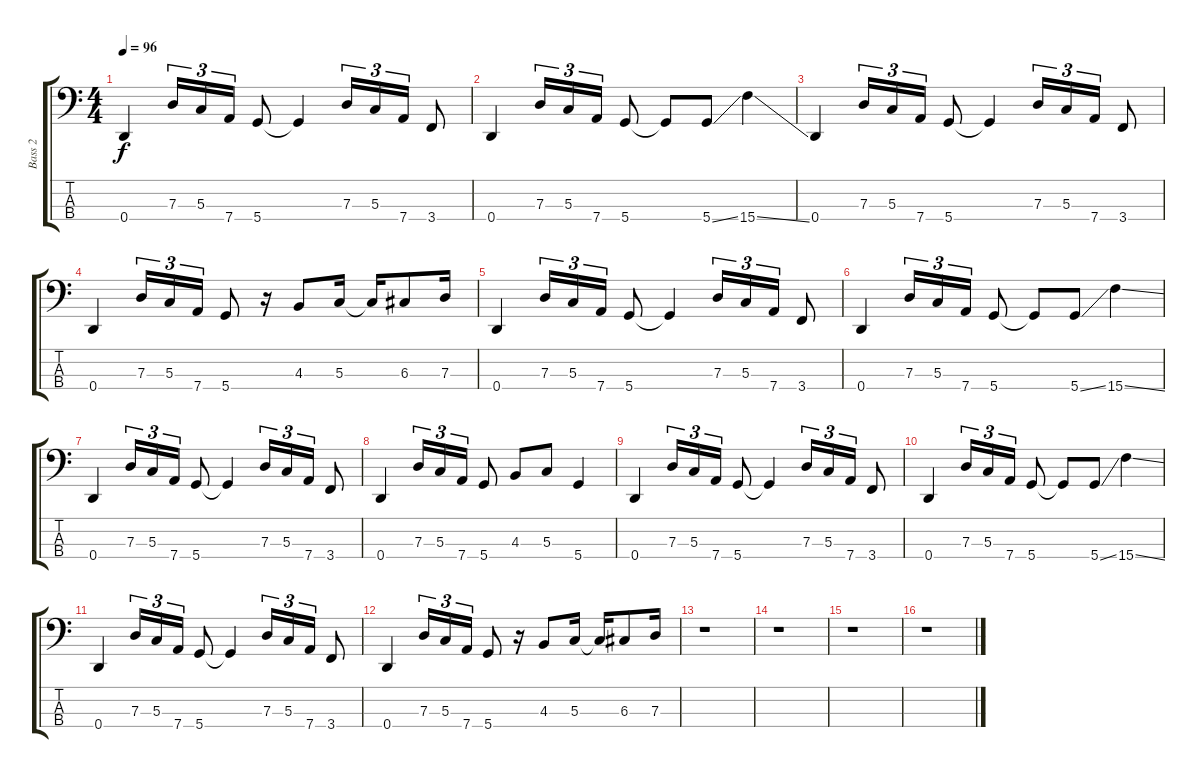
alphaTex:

\track ("Bass 2" "Bass 2") {instrument electricbassfinger}
\staff {score tabs}
\tuning (F2 C2 G1 D1) {hide}
\ts (4 4)
\tempo 96
\clef f4
\ks c
0.4.4{dy f} 7.3.16{tu (3 2)} 5.3.16{tu (3 2)} 7.4.16{tu (3 2)} 5.4.8 5.4{t}.4 7.3.16{tu (3 2)} 5.3.16{tu (3 2)} 7.4.16{tu (3 2)} 3.4.8 |
0.4.4 7.3.16{tu (3 2)} 5.3.16{tu (3 2)} 7.4.16{tu (3 2)} 5.4.8 5.4{t}.8 5.4{ss}.8 15.4{ss}.4 |
0.4.4 7.3.16{tu (3 2)} 5.3.16{tu (3 2)} 7.4.16{tu (3 2)} 5.4.8 5.4{t}.4 7.3.16{tu (3 2)} 5.3.16{tu (3 2)} 7.4.16{tu (3 2)} 3.4.8 |
0.4.4 7.3.16{tu (3 2)} 5.3.16{tu (3 2)} 7.4.16{tu (3 2)} 5.4.8 r.16 4.3.8 5.3.16 5.3{t}.16 6.3.8 7.3.16 |
0.4.4 7.3.16{tu (3 2)} 5.3.16{tu (3 2)} 7.4.16{tu (3 2)} 5.4.8 5.4{t}.4 7.3.16{tu (3 2)} 5.3.16{tu (3 2)} 7.4.16{tu (3 2)} 3.4.8 |
0.4.4 7.3.16{tu (3 2)} 5.3.16{tu (3 2)} 7.4.16{tu (3 2)} 5.4.8 5.4{t}.8 5.4{ss}.8 15.4{ss}.4 |
0.4.4 7.3.16{tu (3 2)} 5.3.16{tu (3 2)} 7.4.16{tu (3 2)} 5.4.8 5.4{t}.4 7.3.16{tu (3 2)} 5.3.16{tu (3 2)} 7.4.16{tu (3 2)} 3.4.8 |
0.4.4 7.3.16{tu (3 2)} 5.3.16{tu (3 2)} 7.4.16{tu (3 2)} 5.4.8 4.3.8 5.3.8 5.4.4 |
0.4.4 7.3.16{tu (3 2)} 5.3.16{tu (3 2)} 7.4.16{tu (3 2)} 5.4.8 5.4{t}.4 7.3.16{tu (3 2)} 5.3.16{tu (3 2)} 7.4.16{tu (3 2)} 3.4.8 |
0.4.4 7.3.16{tu (3 2)} 5.3.16{tu (3 2)} 7.4.16{tu (3 2)} 5.4.8 5.4{t}.8 5.4{ss}.8 15.4{ss}.4 |
0.4.4 7.3.16{tu (3 2)} 5.3.16{tu (3 2)} 7.4.16{tu (3 2)} 5.4.8 5.4{t}.4 7.3.16{tu (3 2)} 5.3.16{tu (3 2)} 7.4.16{tu (3 2)} 3.4.8 |
0.4.4 7.3.16{tu (3 2)} 5.3.16{tu (3 2)} 7.4.16{tu (3 2)} 5.4.8 r.16 4.3.8 5.3.16 5.3{t}.16 6.3.8 7.3.16 |
r.1 |
r.1 |
r.1 |
r.1
